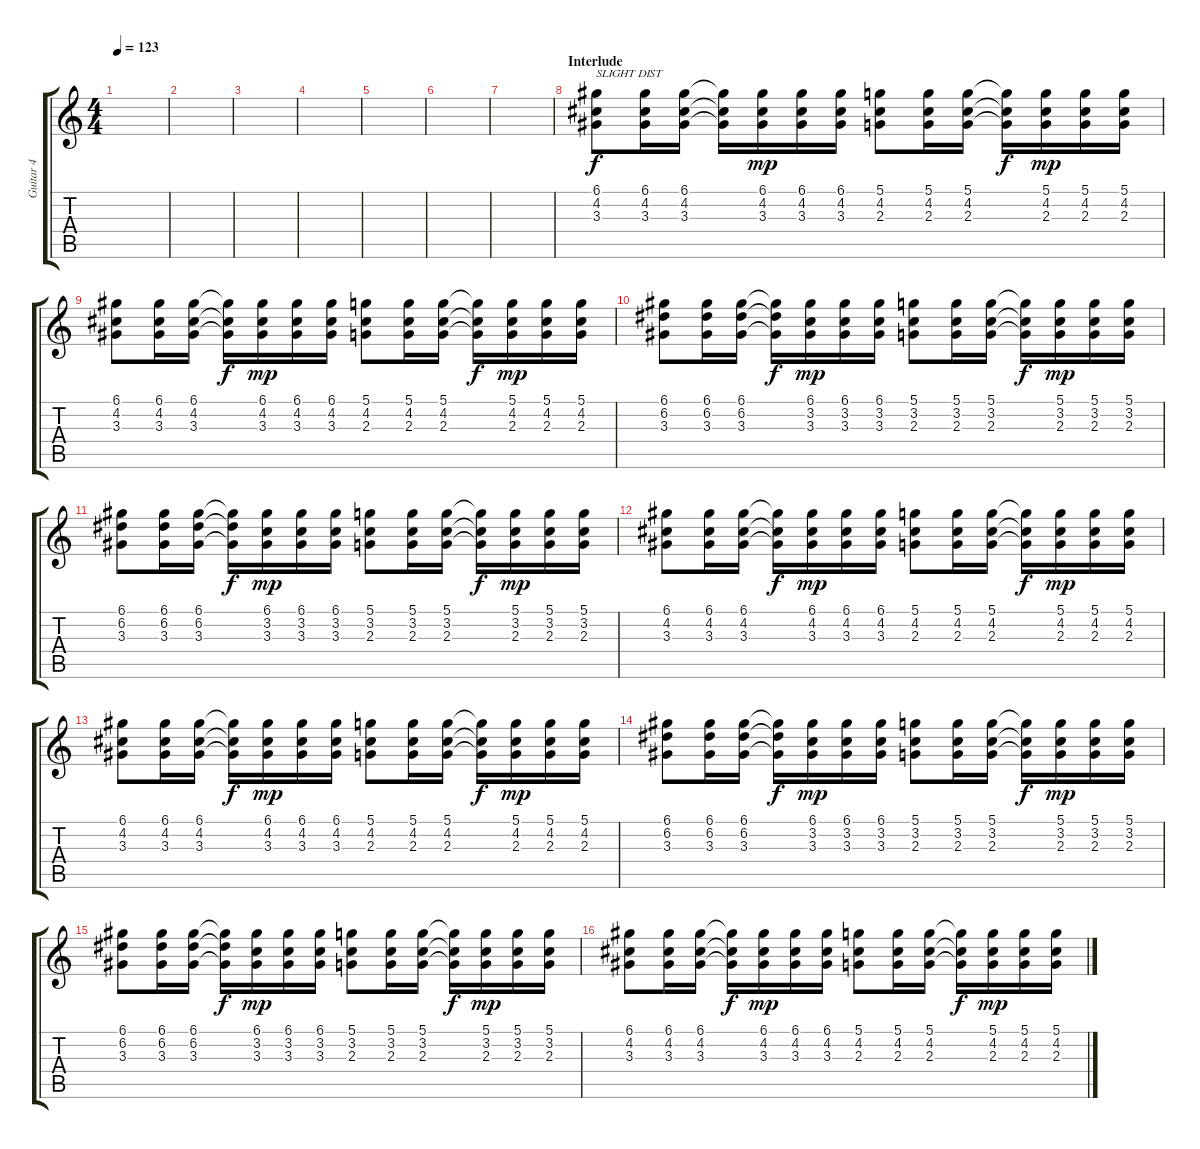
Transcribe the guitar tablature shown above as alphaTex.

\track ("Guitar 4" "Guitar 4") {instrument distortionguitar}
\staff {score tabs}
\tuning (D4 A3 F3 C3 G2 C2) {hide}
\ts (4 4)
\tempo 123
\clef g2
\ks c
|
|
|
|
|
|
|
\section ("" "Interlude")
(6.1 4.2 3.3).8{txt "SLIGHT DIST"} (6.1 4.2 3.3).16 (6.1 4.2 3.3).16 (6.1{t} 4.2{t} 3.3{t}).16{dy f} (6.1 4.2 3.3).16{dy mp} (6.1 4.2 3.3).16 (6.1 4.2 3.3).16 (5.1 4.2 2.3).8 (5.1 4.2 2.3).16 (5.1 4.2 2.3).16 (5.1{t} 4.2{t} 2.3{t}).16{dy f} (5.1 4.2 2.3).16{dy mp} (5.1 4.2 2.3).16 (5.1 4.2 2.3).16 |
(6.1 4.2 3.3).8 (6.1 4.2 3.3).16 (6.1 4.2 3.3).16 (6.1{t} 4.2{t} 3.3{t}).16{dy f} (6.1 4.2 3.3).16{dy mp} (6.1 4.2 3.3).16 (6.1 4.2 3.3).16 (5.1 4.2 2.3).8 (5.1 4.2 2.3).16 (5.1 4.2 2.3).16 (5.1{t} 4.2{t} 2.3{t}).16{dy f} (5.1 4.2 2.3).16{dy mp} (5.1 4.2 2.3).16 (5.1 4.2 2.3).16 |
(6.1 6.2 3.3).8 (6.1 6.2 3.3).16 (6.1 6.2 3.3).16 (6.1{t} 6.2{t} 3.3{t}).16{dy f} (6.1 3.2 3.3).16{dy mp} (6.1 3.2 3.3).16 (6.1 3.2 3.3).16 (5.1 3.2 2.3).8 (5.1 3.2 2.3).16 (5.1 3.2 2.3).16 (5.1{t} 3.2{t} 2.3{t}).16{dy f} (5.1 3.2 2.3).16{dy mp} (5.1 3.2 2.3).16 (5.1 3.2 2.3).16 |
(6.1 6.2 3.3).8 (6.1 6.2 3.3).16 (6.1 6.2 3.3).16 (6.1{t} 6.2{t} 3.3{t}).16{dy f} (6.1 3.2 3.3).16{dy mp} (6.1 3.2 3.3).16 (6.1 3.2 3.3).16 (5.1 3.2 2.3).8 (5.1 3.2 2.3).16 (5.1 3.2 2.3).16 (5.1{t} 3.2{t} 2.3{t}).16{dy f} (5.1 3.2 2.3).16{dy mp} (5.1 3.2 2.3).16 (5.1 3.2 2.3).16 |
(6.1 4.2 3.3).8 (6.1 4.2 3.3).16 (6.1 4.2 3.3).16 (6.1{t} 4.2{t} 3.3{t}).16{dy f} (6.1 4.2 3.3).16{dy mp} (6.1 4.2 3.3).16 (6.1 4.2 3.3).16 (5.1 4.2 2.3).8 (5.1 4.2 2.3).16 (5.1 4.2 2.3).16 (5.1{t} 4.2{t} 2.3{t}).16{dy f} (5.1 4.2 2.3).16{dy mp} (5.1 4.2 2.3).16 (5.1 4.2 2.3).16 |
(6.1 4.2 3.3).8 (6.1 4.2 3.3).16 (6.1 4.2 3.3).16 (6.1{t} 4.2{t} 3.3{t}).16{dy f} (6.1 4.2 3.3).16{dy mp} (6.1 4.2 3.3).16 (6.1 4.2 3.3).16 (5.1 4.2 2.3).8 (5.1 4.2 2.3).16 (5.1 4.2 2.3).16 (5.1{t} 4.2{t} 2.3{t}).16{dy f} (5.1 4.2 2.3).16{dy mp} (5.1 4.2 2.3).16 (5.1 4.2 2.3).16 |
(6.1 6.2 3.3).8 (6.1 6.2 3.3).16 (6.1 6.2 3.3).16 (6.1{t} 6.2{t} 3.3{t}).16{dy f} (6.1 3.2 3.3).16{dy mp} (6.1 3.2 3.3).16 (6.1 3.2 3.3).16 (5.1 3.2 2.3).8 (5.1 3.2 2.3).16 (5.1 3.2 2.3).16 (5.1{t} 3.2{t} 2.3{t}).16{dy f} (5.1 3.2 2.3).16{dy mp} (5.1 3.2 2.3).16 (5.1 3.2 2.3).16 |
(6.1 6.2 3.3).8 (6.1 6.2 3.3).16 (6.1 6.2 3.3).16 (6.1{t} 6.2{t} 3.3{t}).16{dy f} (6.1 3.2 3.3).16{dy mp} (6.1 3.2 3.3).16 (6.1 3.2 3.3).16 (5.1 3.2 2.3).8 (5.1 3.2 2.3).16 (5.1 3.2 2.3).16 (5.1{t} 3.2{t} 2.3{t}).16{dy f} (5.1 3.2 2.3).16{dy mp} (5.1 3.2 2.3).16 (5.1 3.2 2.3).16 |
(6.1 4.2 3.3).8 (6.1 4.2 3.3).16 (6.1 4.2 3.3).16 (6.1{t} 4.2{t} 3.3{t}).16{dy f} (6.1 4.2 3.3).16{dy mp} (6.1 4.2 3.3).16 (6.1 4.2 3.3).16 (5.1 4.2 2.3).8 (5.1 4.2 2.3).16 (5.1 4.2 2.3).16 (5.1{t} 4.2{t} 2.3{t}).16{dy f} (5.1 4.2 2.3).16{dy mp} (5.1 4.2 2.3).16 (5.1 4.2 2.3).16
